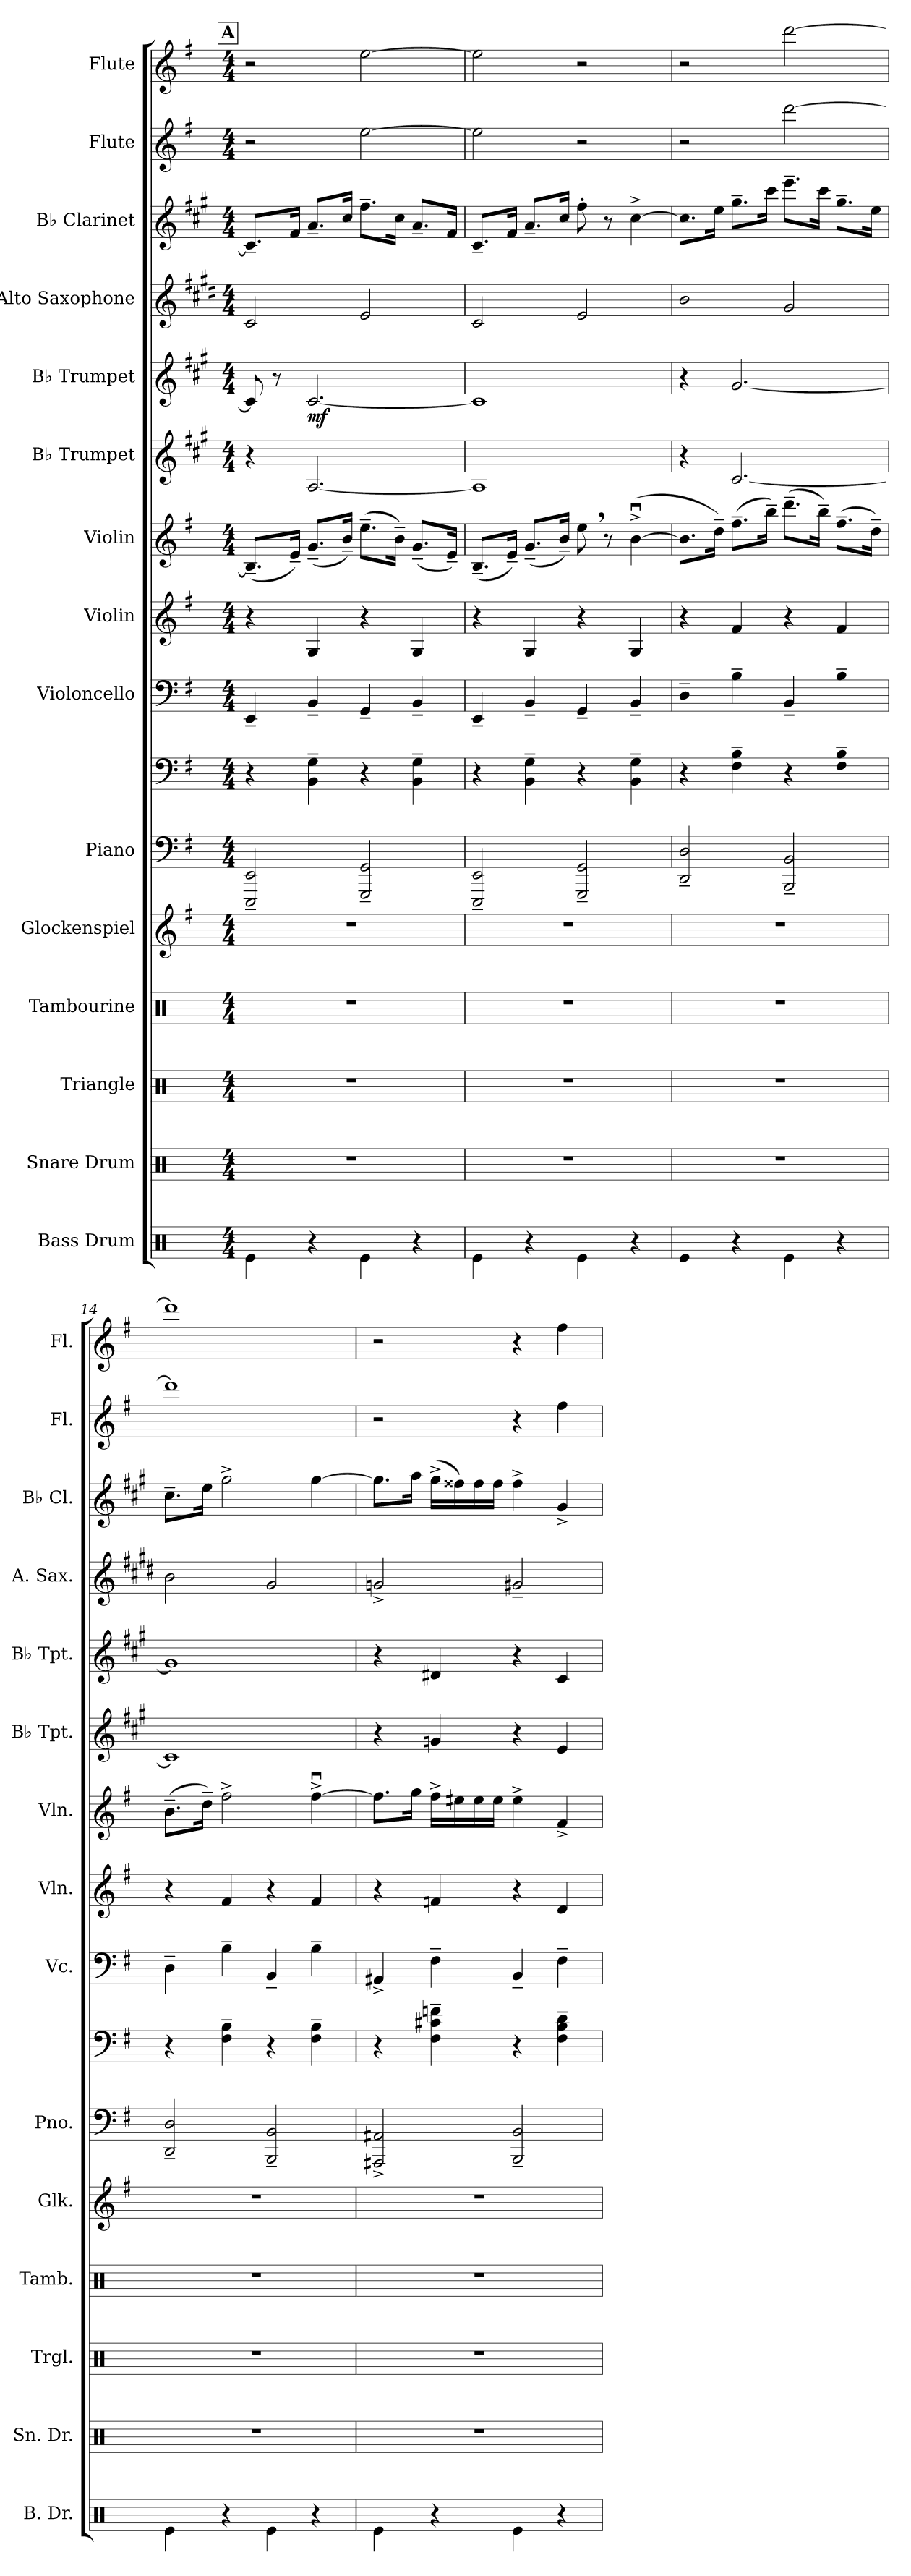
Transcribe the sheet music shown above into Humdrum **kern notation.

**kern	**kern	**kern	**kern	**kern	**kern	**kern	**kern	**kern	**kern	**kern	**kern	**dynam	**kern	**kern	**kern	**kern
*part15	*part14	*part13	*part12	*part11	*part10	*part10	*part9	*part8	*part7	*part6	*part5	*part5	*part4	*part3	*part2	*part1
*staff16	*staff15	*staff14	*staff13	*staff12	*staff11	*staff10	*staff9	*staff8	*staff7	*staff6	*staff5	*staff5	*staff4	*staff3	*staff2	*staff1
*I"Bass Drum	*I"Snare Drum	*I"Triangle	*I"Tambourine	*I"Glockenspiel	*I"Piano	*	*I"Violoncello	*I"Violin	*I"Violin	*I"B♭ Trumpet	*I"B♭ Trumpet	*	*I"Alto Saxophone	*I"B♭ Clarinet	*I"Flute	*I"Flute
*I'B. Dr.	*I'Sn. Dr.	*I'Trgl.	*I'Tamb.	*I'Glk.	*I'Pno.	*	*I'Vc.	*I'Vln.	*I'Vln.	*I'B♭ Tpt.	*I'B♭ Tpt.	*	*I'A. Sax.	*I'B♭ Cl.	*I'Fl.	*I'Fl.
*clefX	*clefX	*clefX	*clefX	*clefG2	*clefF4	*clefF4	*clefF4	*clefG2	*clefG2	*clefG2	*clefG2	*	*clefG2	*clefG2	*clefG2	*clefG2
*	*	*	*	*ITrd-14c-24	*	*	*	*	*	*ITrd1c2	*ITrd1c2	*	*ITrd5c9	*ITrd1c2	*	*
*k[]	*k[]	*k[]	*k[]	*k[f#]	*k[f#]	*k[f#]	*k[f#]	*k[f#]	*k[f#]	*k[f#]	*k[f#]	*	*k[f#]	*k[f#]	*k[f#]	*k[f#]
*M4/4	*M4/4	*M4/4	*M4/4	*M4/4	*M4/4	*M4/4	*M4/4	*M4/4	*M4/4	*M4/4	*M4/4	*	*M4/4	*M4/4	*M4/4	*M4/4
!!LO:REH:place=s1:a:B:fs=14:t=A
=11	=11	=11	=11	=11	=11	=11	=11	=11	=11	=11	=11	=11	=11	=11	=11	=11
4Re\	1r	1r	1r	1r	2EEE/~ 2EE/~	4r	4EE~/	4r	(8.B~/L]	4r	8B/]	.	2E/	8.B~/L]	2r	2r
.	.	.	.	.	.	.	.	.	.	.	8r	.	.	.	.	.
.	.	.	.	.	.	.	.	.	16e~/Jk)	.	.	.	.	16e/Jk	.	.
!	!	!	!	!	!	!	!	!	!	!	!	!LO:DY:b	!	!	!	!
4r	.	.	.	.	.	4BB\~ 4G\~	4BB~/	4G/	(8.g~/L	[2.G/	[2.B/	mf	.	8.g~/L	.	.
.	.	.	.	.	.	.	.	.	16b~/Jk)	.	.	.	.	16b/Jk	.	.
4Re\	.	.	.	.	2GGG/~ 2GG/~	4r	4GG~/	4r	(8.ee~\L	.	.	.	2G/	8.ee~\L	[2ee\	[2ee\
.	.	.	.	.	.	.	.	.	16b~\Jk)	.	.	.	.	16b\Jk	.	.
4r	.	.	.	.	.	4BB\~ 4G\~	4BB~/	4G/	(8.g~/L	.	.	.	.	8.g~/L	.	.
.	.	.	.	.	.	.	.	.	16e~/Jk)	.	.	.	.	16e/Jk	.	.
=12	=12	=12	=12	=12	=12	=12	=12	=12	=12	=12	=12	=12	=12	=12	=12	=12
4Re\	1r	1r	1r	1r	2EEE/~ 2EE/~	4r	4EE~/	4r	(8.B~/L	1G]	1B]	.	2E/	8.B~/L	2ee\]	2ee\]
.	.	.	.	.	.	.	.	.	16e~/Jk)	.	.	.	.	16e/Jk	.	.
4r	.	.	.	.	.	4BB\~ 4G\~	4BB~/	4G/	(8.g~/L	.	.	.	.	8.g~/L	.	.
.	.	.	.	.	.	.	.	.	16b~/Jk)	.	.	.	.	16b/Jk	.	.
4Re\	.	.	.	.	2GGG/~ 2GG/~	4r	4GG~/	4r	8ee,\	.	.	.	2G/	8ee'\	2r	2r
.	.	.	.	.	.	.	.	.	8r	.	.	.	.	8r	.	.
4r	.	.	.	.	.	4BB\~ 4G\~	4BB~/	4G/	([4bu^\	.	.	.	.	[4b^\	.	.
=13	=13	=13	=13	=13	=13	=13	=13	=13	=13	=13	=13	=13	=13	=13	=13	=13
4Re\	1r	1r	1r	1r	2DD/~ 2D/~	4r	4D~\	4r	8.b\L]	4r	4r	.	2d\	8.b\L]	2r	2r
.	.	.	.	.	.	.	.	.	16dd~\Jk)	.	.	.	.	16dd\Jk	.	.
4r	.	.	.	.	.	4F#\~ 4B\~	4B~\	4f#/	(8.ff#~\L	[2.B/	[2.f#/	.	.	8.ff#~\L	.	.
.	.	.	.	.	.	.	.	.	16bb~\Jk)	.	.	.	.	16bb\Jk	.	.
4Re\	.	.	.	.	2BBB/~ 2BB/~	4r	4BB~/	4r	(8.ddd~\L	.	.	.	2B/	8.ddd~\L	[2ddd\	[2ddd\
.	.	.	.	.	.	.	.	.	16bb~\Jk)	.	.	.	.	16bb\Jk	.	.
4r	.	.	.	.	.	4F#\~ 4B\~	4B~\	4f#/	(8.ff#~\L	.	.	.	.	8.ff#~\L	.	.
.	.	.	.	.	.	.	.	.	16dd~\Jk)	.	.	.	.	16dd\Jk	.	.
=14	=14	=14	=14	=14	=14	=14	=14	=14	=14	=14	=14	=14	=14	=14	=14	=14
4Re\	1r	1r	1r	1r	2DD/~ 2D/~	4r	4D~\	4r	(8.b~\L	1B]	1f#]	.	2d\	8.b~\L	1ddd]	1ddd]
.	.	.	.	.	.	.	.	.	16dd~\Jk)	.	.	.	.	16dd\Jk	.	.
4r	.	.	.	.	.	4F#\~ 4B\~	4B~\	4f#/	2ff#^\	.	.	.	.	2ff#^\	.	.
4Re\	.	.	.	.	2BBB/~ 2BB/~	4r	4BB~/	4r	.	.	.	.	2B/	.	.	.
4r	.	.	.	.	.	4F#\~ 4B\~	4B~\	4f#/	[4ff#u^\	.	.	.	.	[4ff#\	.	.
!!LO:PB:g=z
=15	=15	=15	=15	=15	=15	=15	=15	=15	=15	=15	=15	=15	=15	=15	=15	=15
4Re\	1r	1r	1r	1r	2AAA#X/^ 2AA#X/^	4r	4AA#X^/	4r	8.ff#\L]	4r	4r	.	2B-X^/	8.ff#\L]	2r	2r
.	.	.	.	.	.	.	.	.	16gg\Jk	.	.	.	.	16gg\Jk	.	.
4r	.	.	.	.	.	4F#\~ 4c#X\~ 4fn\~	4F#~\	4fn/	16ff#^\LL	4fn/	4c#X/	.	.	(16ff#^\LL	.	.
.	.	.	.	.	.	.	.	.	16ee#X\	.	.	.	.	16ee#X\)	.	.
.	.	.	.	.	.	.	.	.	16ee#\	.	.	.	.	16ee#\	.	.
.	.	.	.	.	.	.	.	.	16ee#\JJ	.	.	.	.	16ee#\JJ	.	.
4Re\	.	.	.	.	2BBB/~ 2BB/~	4r	4BB~/	4r	4ee#^\	4r	4r	.	2Bn~/	4ee#^\	4r	4r
4r	.	.	.	.	.	4F#\~ 4B\~ 4d\~	4F#~\	4d/	4f#^/	4d/	4B/	.	.	4f#^/	4ff#\	4ff#\
=	=	=	=	=	=	=	=	=	=	=	=	=	=	=	=	=
*-	*-	*-	*-	*-	*-	*-	*-	*-	*-	*-	*-	*-	*-	*-	*-	*-
